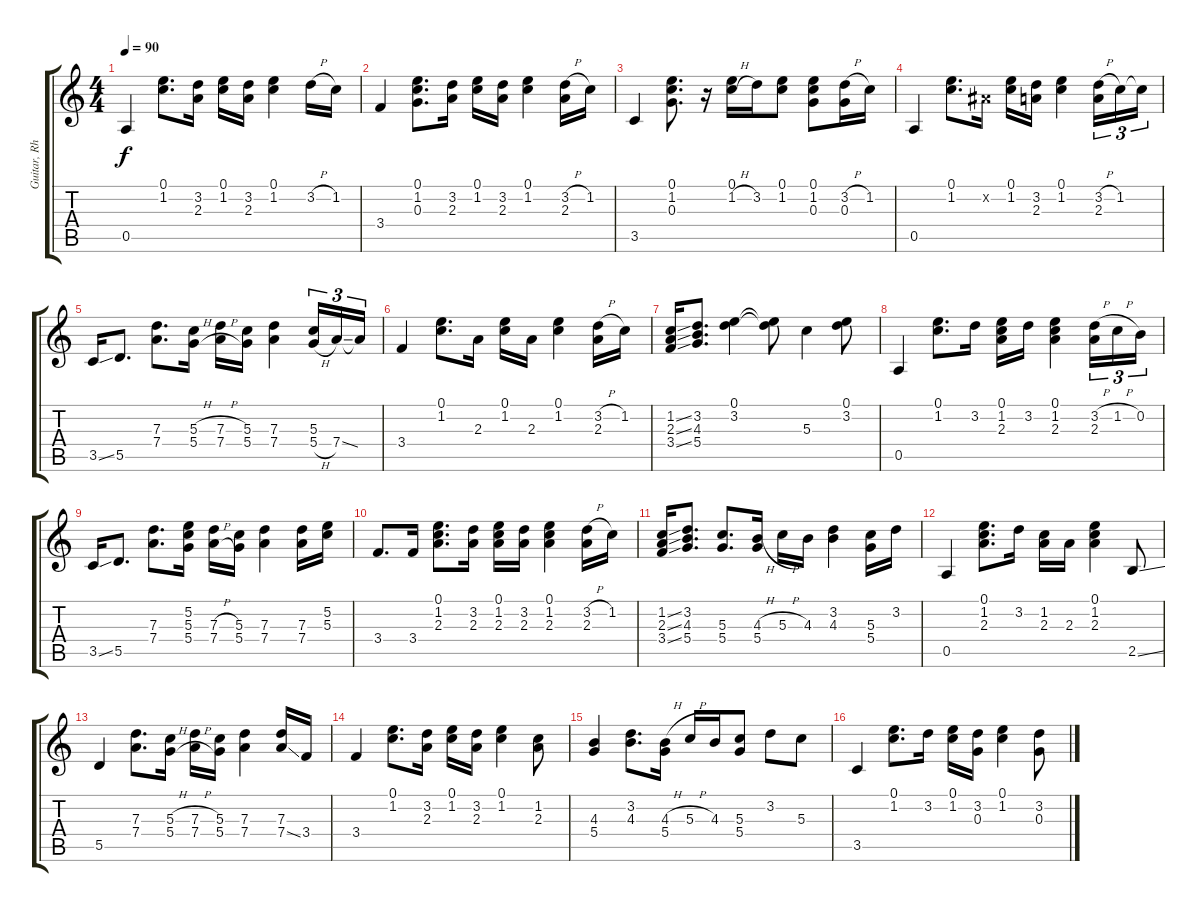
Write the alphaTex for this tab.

\track ("Guitar, Rhythm (Bono)" "Guitar, Rh") {instrument electricguitarjazz}
\staff {score tabs}
\tuning (E4 B3 G3 D3 A2 E2) {hide}
\ts (4 4)
\tempo 90
\clef g2
\ks c
0.5.4{dy f} (0.1 1.2).8{d} (3.2 2.3).16 (0.1 1.2).16 (3.2 2.3).16 (0.1 1.2).4 3.2{h}.16 1.2.16 |
3.4.4 (0.1 1.2 0.3).8{d} (3.2 2.3).16 (0.1 1.2).16 (3.2 2.3).16 (0.1 1.2).4 (3.2{h} 2.3).16 1.2.16 |
3.5.4 (0.1 1.2 0.3).8{d} r.16 (0.1 1.2{h}).16 3.2.16 (0.1 1.2).8 (0.1 1.2 0.3).8 (3.2{h} 0.3).16 1.2.16 |
0.5.4 (0.1 1.2).8{d} -1.2{x}.16 (0.1 1.2).16 (3.2 2.3).16 (0.1 1.2).4 (3.2{h} 2.3).16{tu (3 2)} 1.2.16{tu (3 2)} 1.2{t}.16{tu (3 2)} |
3.5{ss}.16 5.5.8{d} (7.3 7.4).8{d} (5.3{h} 5.4{h}).16 (7.3{h} 7.4{h}).16 (5.3 5.4).16 (7.3 7.4).4 (5.3 5.4{h}).16{tu (3 2)} 7.4{ss}.16{tu (3 2)} 7.4{t}.16{tu (3 2)} |
3.4.4 (0.1 1.2).8{d} 2.3.16 (0.1 1.2).16 2.3.16 (0.1 1.2).4 (3.2{h} 2.3).16 1.2.16 |
(1.2{ss} 2.3{ss} 3.4{ss}).16 (3.2 4.3 5.4).8{d} (0.1 3.2).4 (0.1{t} 3.2{t}).8 5.3.4 (0.1 3.2).8 |
0.5.4 (0.1 1.2).8{d} 3.2.16 (0.1 1.2 2.3).16 3.2.16 (0.1 1.2 2.3).4 (3.2{h} 2.3).16{tu (3 2)} 1.2{h}.16{tu (3 2)} 0.2.16{tu (3 2)} |
3.5{ss}.16 5.5.8{d} (7.3 7.4).8{d} (5.2 5.3 5.4).16 (7.3{h} 7.4{h}).16 (5.3 5.4).16 (7.3 7.4).4 (7.3 7.4).16 (5.2 5.3).16 |
3.4.8{d} 3.4.16 (0.1 1.2 2.3).8{d} (3.2 2.3).16 (0.1 1.2 2.3).16 (3.2 2.3).16 (0.1 1.2 2.3).4 (3.2{h} 2.3).16 1.2.16 |
(1.2{ss} 2.3{ss} 3.4{ss}).16 (3.2 4.3 5.4).8{d} (5.3 5.4).8{d} (4.3{h} 5.4).16 5.3{h}.16 4.3.16 (3.2 4.3).4 (5.3 5.4).16 3.2.16 |
0.5.4 (0.1 1.2 2.3).8{d} 3.2.16 (1.2 2.3).16 2.3.16 (0.1 1.2 2.3).4 2.5{ss}.8 |
5.5.4 (7.3 7.4).8{d} (5.3{h} 5.4{h}).16 (7.3{h} 7.4{h}).16 (5.3 5.4).16 (7.3 7.4).4 (7.3 7.4{ss}).16 3.4.16 |
3.4.4 (0.1 1.2).8{d} (3.2 2.3).16 (0.1 1.2).16 (3.2 2.3).16 (0.1 1.2).4 (1.2 2.3).8 |
(4.3 5.4).4 (3.2 4.3).8{d} (4.3{h} 5.4).16 5.3{h}.16 4.3.16 (5.3 5.4).8 3.2.8 5.3.8 |
3.5.4 (0.1 1.2).8{d} 3.2.16 (0.1 1.2).16 (3.2 0.3).16 (0.1 1.2).4 (3.2 0.3).8
